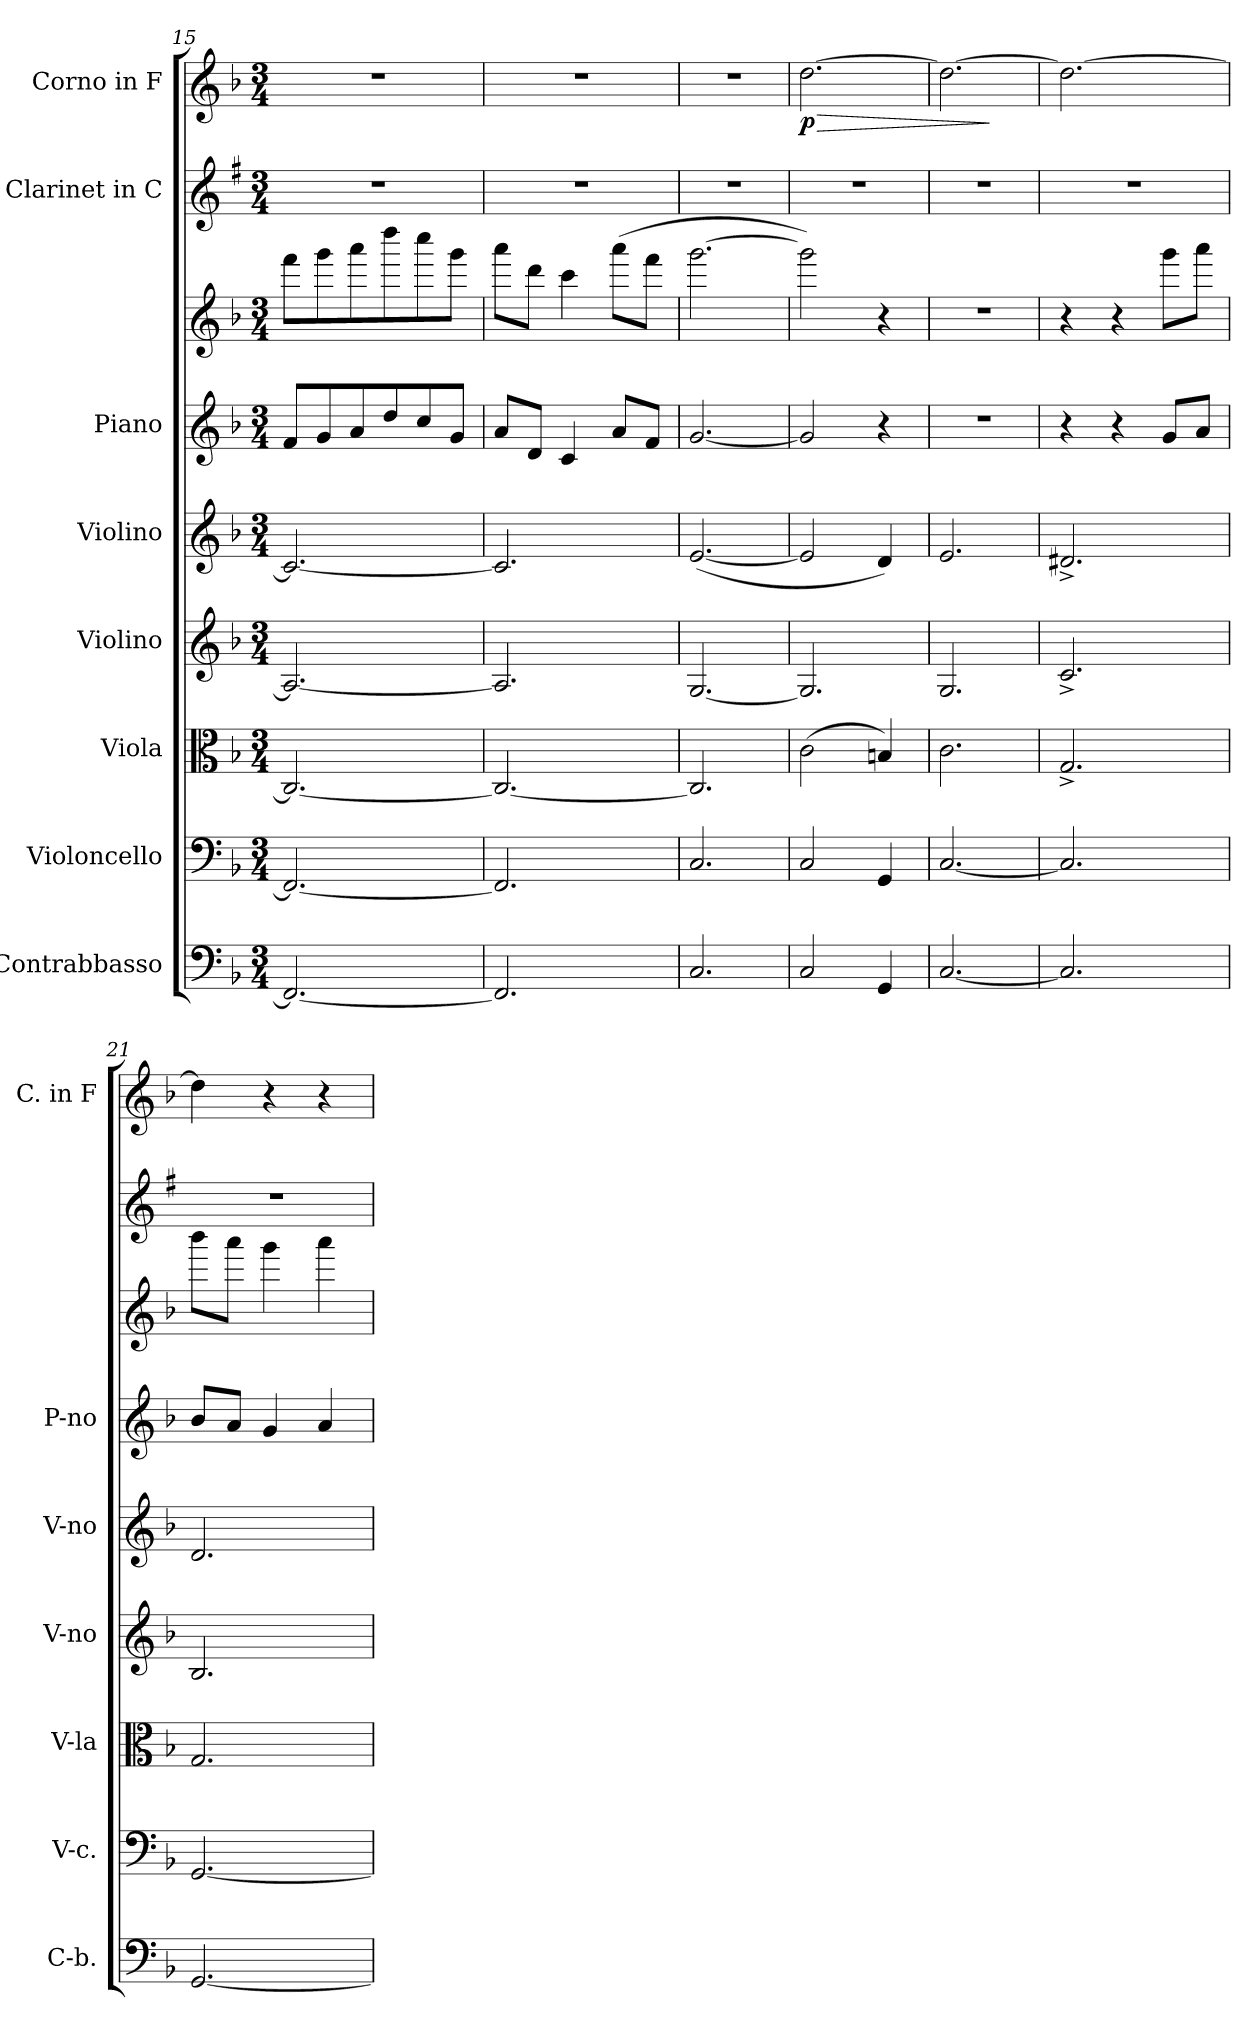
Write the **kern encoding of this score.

**kern	**kern	**kern	**kern	**kern	**kern	**kern	**kern	**kern	**dynam
*part8	*part7	*part6	*part5	*part4	*part3	*part3	*part2	*part1	*part1
*staff9	*staff8	*staff7	*staff6	*staff5	*staff4	*staff3	*staff2	*staff1	*staff1
*I"Contrabbasso	*I"Violoncello	*I"Viola	*I"Violino	*I"Violino	*I"Piano	*	*I"Clarinet in C	*I"Corno in F	*
*I'C-b.	*I'V-c.	*I'V-la	*I'V-no	*I'V-no	*I'P-no	*	*	*I'C. in F	*
*clefF4	*clefF4	*clefC3	*clefG2	*clefG2	*clefG2	*clefG2	*clefG2	*clefG2	*
*ITrd7c12	*	*	*	*	*	*	*ITrd1c2	*ITrd4c7	*
*k[b-]	*k[b-]	*k[b-]	*k[b-]	*k[b-]	*k[b-]	*k[b-]	*k[b-]	*k[b-e-]	*
*M3/4	*M3/4	*M3/4	*M3/4	*M3/4	*M3/4	*M3/4	*M3/4	*M3/4	*
=15	=15	=15	=15	=15	=15	=15	=15	=15	=15
2.FFF/_	2.FF/_	2.C/_	2.A/_	2.c/_	8f/L	8fff\L	2.r	2.r	.
.	.	.	.	.	8g/	8ggg\	.	.	.
.	.	.	.	.	8a/	8aaa\	.	.	.
.	.	.	.	.	8dd/	8dddd\	.	.	.
.	.	.	.	.	8cc/	8cccc\	.	.	.
.	.	.	.	.	8g/J	8ggg\J	.	.	.
!!LO:PB:g=z
=16	=16	=16	=16	=16	=16	=16	=16	=16	=16
2.FFF/]	2.FF/]	2.C/_	2.A/]	2.c/]	8a/L	8aaa\L	2.r	2.r	.
.	.	.	.	.	8d/J	8ddd\J	.	.	.
.	.	.	.	.	4c/	4ccc\	.	.	.
.	.	.	.	.	8a/L	(8aaa\L	.	.	.
.	.	.	.	.	8f/J	8fff\J	.	.	.
=17	=17	=17	=17	=17	=17	=17	=17	=17	=17
2.CC/	2.C/	2.C/]	[2.G/	([2.e/	[2.g/	[2.ggg\	2.r	2.r	.
=18	=18	=18	=18	=18	=18	=18	=18	=18	=18
!	!	!	!	!	!	!	!	!	!LO:HP:b
!	!	!	!	!	!	!	!	!	!LO:DY:n=1:b
2CC/	2C/	(2c\	2.G/]	2e/]	2g/]	2ggg\])	2.r	[2.g\	> p
4GGG/	4GG/	4Bn/)	.	4d/)	4r	4r	.	.	.
=19	=19	=19	=19	=19	=19	=19	=19	=19	=19
[2.CC/	[2.C/	2.c\	2.G/	2.e/	2.r	2.r	2.r	2.g\_	.
.	.	.	.	.	.	.	.	.	]
=20	=20	=20	=20	=20	=20	=20	=20	=20	=20
2.CC/]	2.C/]	2.G^/	2.c^/	2.d#X^/	4r	4r	2.r	2.g\_	.
.	.	.	.	.	4r	4r	.	.	.
.	.	.	.	.	8g/L	8ggg\L	.	.	.
.	.	.	.	.	8a/J	8aaa\J	.	.	.
=21	=21	=21	=21	=21	=21	=21	=21	=21	=21
[2.GGG/	[2.GG/	2.G/	2.B-/	2.d/	8b-/L	8bbb-\L	2.r	4g\]	.
.	.	.	.	.	8a/J	8aaa\J	.	.	.
.	.	.	.	.	4g/	4ggg\	.	4r	.
.	.	.	.	.	4a/	4aaa\	.	4r	.
=	=	=	=	=	=	=	=	=	=
*-	*-	*-	*-	*-	*-	*-	*-	*-	*-
